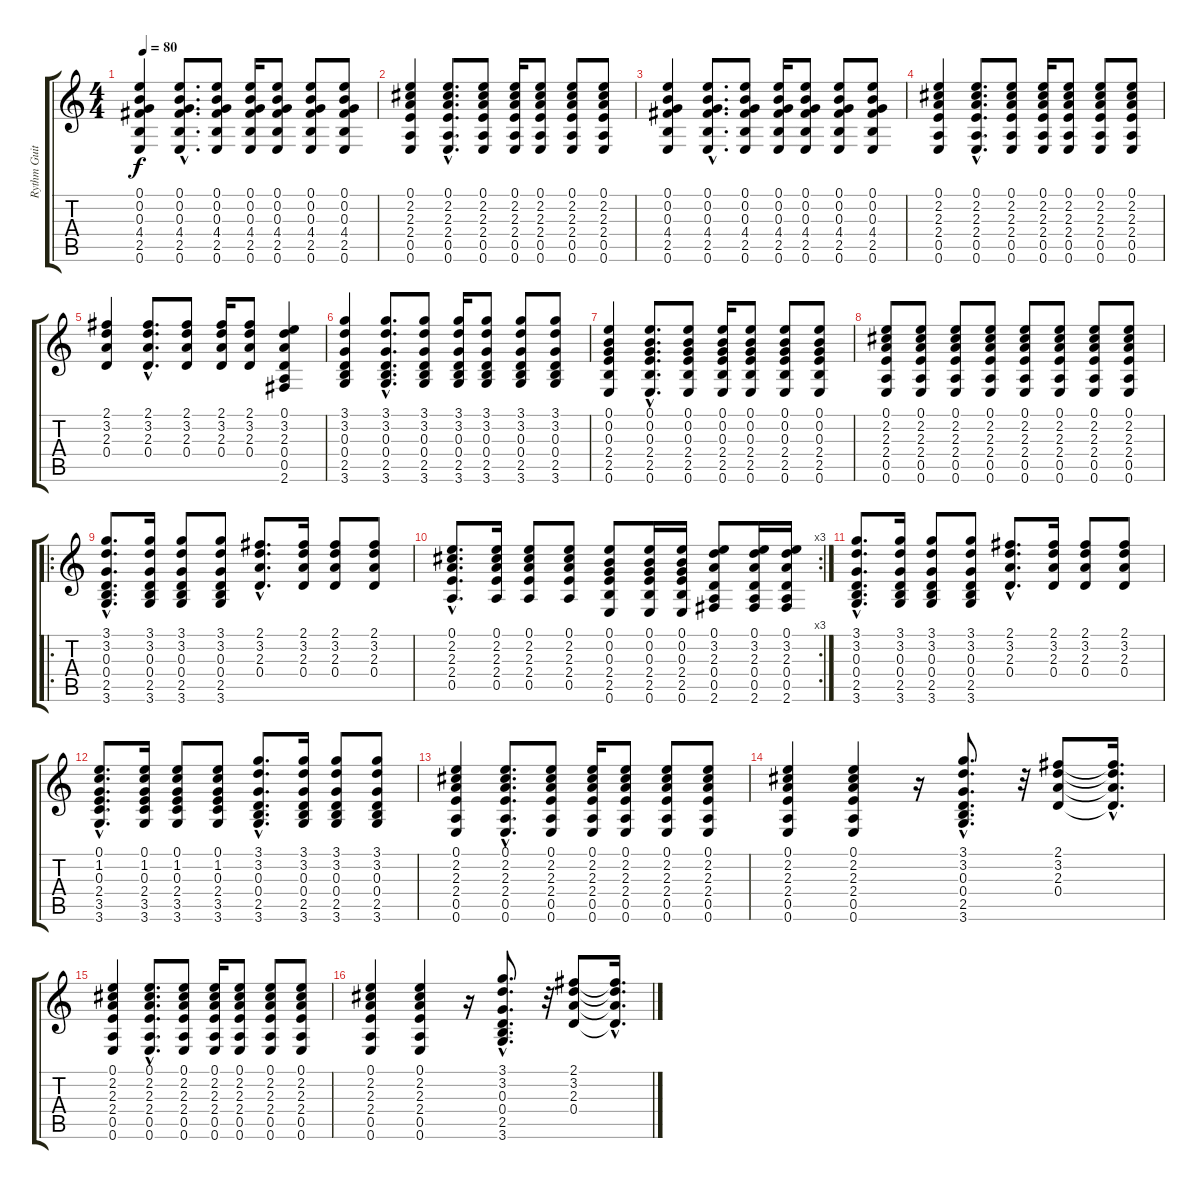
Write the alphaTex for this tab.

\track ("Rythm Guitar" "Rythm Guit") {instrument acousticguitarsteel}
\staff {score tabs}
\tuning (E4 B3 G3 D3 A2 E2) {hide}
\ts (4 4)
\tempo 80
\clef g2
\ks c
(0.1 0.2 0.3 4.4 2.5 0.6).4{dy f} (0.1{hac} 0.2{hac} 0.3{hac} 4.4{hac} 2.5{hac} 0.6{hac}).8{d} (0.1 0.2 0.3 4.4 2.5 0.6).8 (0.1 0.2 0.3 4.4 2.5 0.6).16 (0.1 0.2 0.3 4.4 2.5 0.6).8 (0.1 0.2 0.3 4.4 2.5 0.6).8 (0.1 0.2 0.3 4.4 2.5 0.6).8 |
(0.1 2.2 2.3 2.4 0.5 0.6).4 (0.1{hac} 2.2{hac} 2.3{hac} 2.4{hac} 0.5{hac} 0.6{hac}).8{d} (0.1 2.2 2.3 2.4 0.5 0.6).8 (0.1 2.2 2.3 2.4 0.5 0.6).16 (0.1 2.2 2.3 2.4 0.5 0.6).8 (0.1 2.2 2.3 2.4 0.5 0.6).8 (0.1 2.2 2.3 2.4 0.5 0.6).8 |
(0.1 0.2 0.3 4.4 2.5 0.6).4 (0.1{hac} 0.2{hac} 0.3{hac} 4.4{hac} 2.5{hac} 0.6{hac}).8{d} (0.1 0.2 0.3 4.4 2.5 0.6).8 (0.1 0.2 0.3 4.4 2.5 0.6).16 (0.1 0.2 0.3 4.4 2.5 0.6).8 (0.1 0.2 0.3 4.4 2.5 0.6).8 (0.1 0.2 0.3 4.4 2.5 0.6).8 |
(0.1 2.2 2.3 2.4 0.5 0.6).4 (0.1{hac} 2.2{hac} 2.3{hac} 2.4{hac} 0.5{hac} 0.6{hac}).8{d} (0.1 2.2 2.3 2.4 0.5 0.6).8 (0.1 2.2 2.3 2.4 0.5 0.6).16 (0.1 2.2 2.3 2.4 0.5 0.6).8 (0.1 2.2 2.3 2.4 0.5 0.6).8 (0.1 2.2 2.3 2.4 0.5 0.6).8 |
(2.1 3.2 2.3 0.4).4 (2.1{hac} 3.2{hac} 2.3{hac} 0.4{hac}).8{d} (2.1 3.2 2.3 0.4).8 (2.1 3.2 2.3 0.4).16 (2.1 3.2 2.3 0.4).8 (0.1 3.2 2.3 0.4 0.5 2.6).4 |
(3.1 3.2 0.3 0.4 2.5 3.6).4 (3.1{hac} 3.2{hac} 0.3{hac} 0.4{hac} 2.5{hac} 3.6{hac}).8{d} (3.1 3.2 0.3 0.4 2.5 3.6).8 (3.1 3.2 0.3 0.4 2.5 3.6).16 (3.1 3.2 0.3 0.4 2.5 3.6).8 (3.1 3.2 0.3 0.4 2.5 3.6).8 (3.1 3.2 0.3 0.4 2.5 3.6).8 |
(0.1 0.2 0.3 2.4 2.5 0.6).4 (0.1{hac} 0.2{hac} 0.3{hac} 2.4{hac} 2.5{hac} 0.6{hac}).8{d} (0.1 0.2 0.3 2.4 2.5 0.6).8 (0.1 0.2 0.3 2.4 2.5 0.6).16 (0.1 0.2 0.3 2.4 2.5 0.6).8 (0.1 0.2 0.3 2.4 2.5 0.6).8 (0.1 0.2 0.3 2.4 2.5 0.6).8 |
(0.1 2.2 2.3 2.4 0.5 0.6).8 (0.1 2.2 2.3 2.4 0.5 0.6).8 (0.1 2.2 2.3 2.4 0.5 0.6).8 (0.1 2.2 2.3 2.4 0.5 0.6).8 (0.1 2.2 2.3 2.4 0.5 0.6).8 (0.1 2.2 2.3 2.4 0.5 0.6).8 (0.1 2.2 2.3 2.4 0.5 0.6).8 (0.1 2.2 2.3 2.4 0.5 0.6).8 |
\ro
(3.1{hac} 3.2{hac} 0.3{hac} 0.4{hac} 2.5{hac} 3.6{hac}).8{d} (3.1 3.2 0.3 0.4 2.5 3.6).16 (3.1 3.2 0.3 0.4 2.5 3.6).8 (3.1 3.2 0.3 0.4 2.5 3.6).8 (2.1{hac} 3.2{hac} 2.3{hac} 0.4{hac}).8{d} (2.1 3.2 2.3 0.4).16 (2.1 3.2 2.3 0.4).8 (2.1 3.2 2.3 0.4).8 |
\rc 3
(0.1{hac} 2.2{hac} 2.3{hac} 2.4{hac} 0.5{hac}).8{d} (0.1 2.2 2.3 2.4 0.5).16 (0.1 2.2 2.3 2.4 0.5).8 (0.1 2.2 2.3 2.4 0.5).8 (0.1 0.2 0.3 2.4 2.5 0.6).8 (0.1 0.2 0.3 2.4 2.5 0.6).16 (0.1 0.2 0.3 2.4 2.5 0.6).16 (0.1 3.2 2.3 0.4 0.5 2.6).8 (0.1 3.2 2.3 0.4 0.5 2.6).16 (0.1 3.2 2.3 0.4 0.5 2.6).16 |
(3.1{hac} 3.2{hac} 0.3{hac} 0.4{hac} 2.5{hac} 3.6{hac}).8{d} (3.1 3.2 0.3 0.4 2.5 3.6).16 (3.1 3.2 0.3 0.4 2.5 3.6).8 (3.1 3.2 0.3 0.4 2.5 3.6).8 (2.1{hac} 3.2{hac} 2.3{hac} 0.4{hac}).8{d} (2.1 3.2 2.3 0.4).16 (2.1 3.2 2.3 0.4).8 (2.1 3.2 2.3 0.4).8 |
(0.1{hac} 1.2{hac} 0.3{hac} 2.4{hac} 3.5{hac} 3.6{hac}).8{d} (0.1 1.2 0.3 2.4 3.5 3.6).16 (0.1 1.2 0.3 2.4 3.5 3.6).8 (0.1 1.2 0.3 2.4 3.5 3.6).8 (3.1{hac} 3.2{hac} 0.3{hac} 0.4{hac} 2.5{hac} 3.6{hac}).8{d} (3.1 3.2 0.3 0.4 2.5 3.6).16 (3.1 3.2 0.3 0.4 2.5 3.6).8 (3.1 3.2 0.3 0.4 2.5 3.6).8 |
(0.1 2.2 2.3 2.4 0.5 0.6).4 (0.1{hac} 2.2{hac} 2.3{hac} 2.4{hac} 0.5{hac} 0.6{hac}).8{d} (0.1 2.2 2.3 2.4 0.5 0.6).8 (0.1 2.2 2.3 2.4 0.5 0.6).16 (0.1 2.2 2.3 2.4 0.5 0.6).8 (0.1 2.2 2.3 2.4 0.5 0.6).8 (0.1 2.2 2.3 2.4 0.5 0.6).8 |
(0.1 2.2 2.3 2.4 0.5 0.6).4 (0.1 2.2 2.3 2.4 0.5 0.6).4 r.16 (3.1{hac} 3.2{hac} 0.3{hac} 0.4{hac} 2.5{hac} 3.6{hac}).8{d} r.32 (2.1 3.2 2.3 0.4).8 (2.1{hac t} 3.2{hac t} 2.3{hac t} 0.4{hac t}).16{d} |
(0.1 2.2 2.3 2.4 0.5 0.6).4 (0.1{hac} 2.2{hac} 2.3{hac} 2.4{hac} 0.5{hac} 0.6{hac}).8{d} (0.1 2.2 2.3 2.4 0.5 0.6).8 (0.1 2.2 2.3 2.4 0.5 0.6).16 (0.1 2.2 2.3 2.4 0.5 0.6).8 (0.1 2.2 2.3 2.4 0.5 0.6).8 (0.1 2.2 2.3 2.4 0.5 0.6).8 |
(0.1 2.2 2.3 2.4 0.5 0.6).4 (0.1 2.2 2.3 2.4 0.5 0.6).4 r.16 (3.1{hac} 3.2{hac} 0.3{hac} 0.4{hac} 2.5{hac} 3.6{hac}).8{d} r.32 (2.1 3.2 2.3 0.4).8 (2.1{hac t} 3.2{hac t} 2.3{hac t} 0.4{hac t}).16{d}
